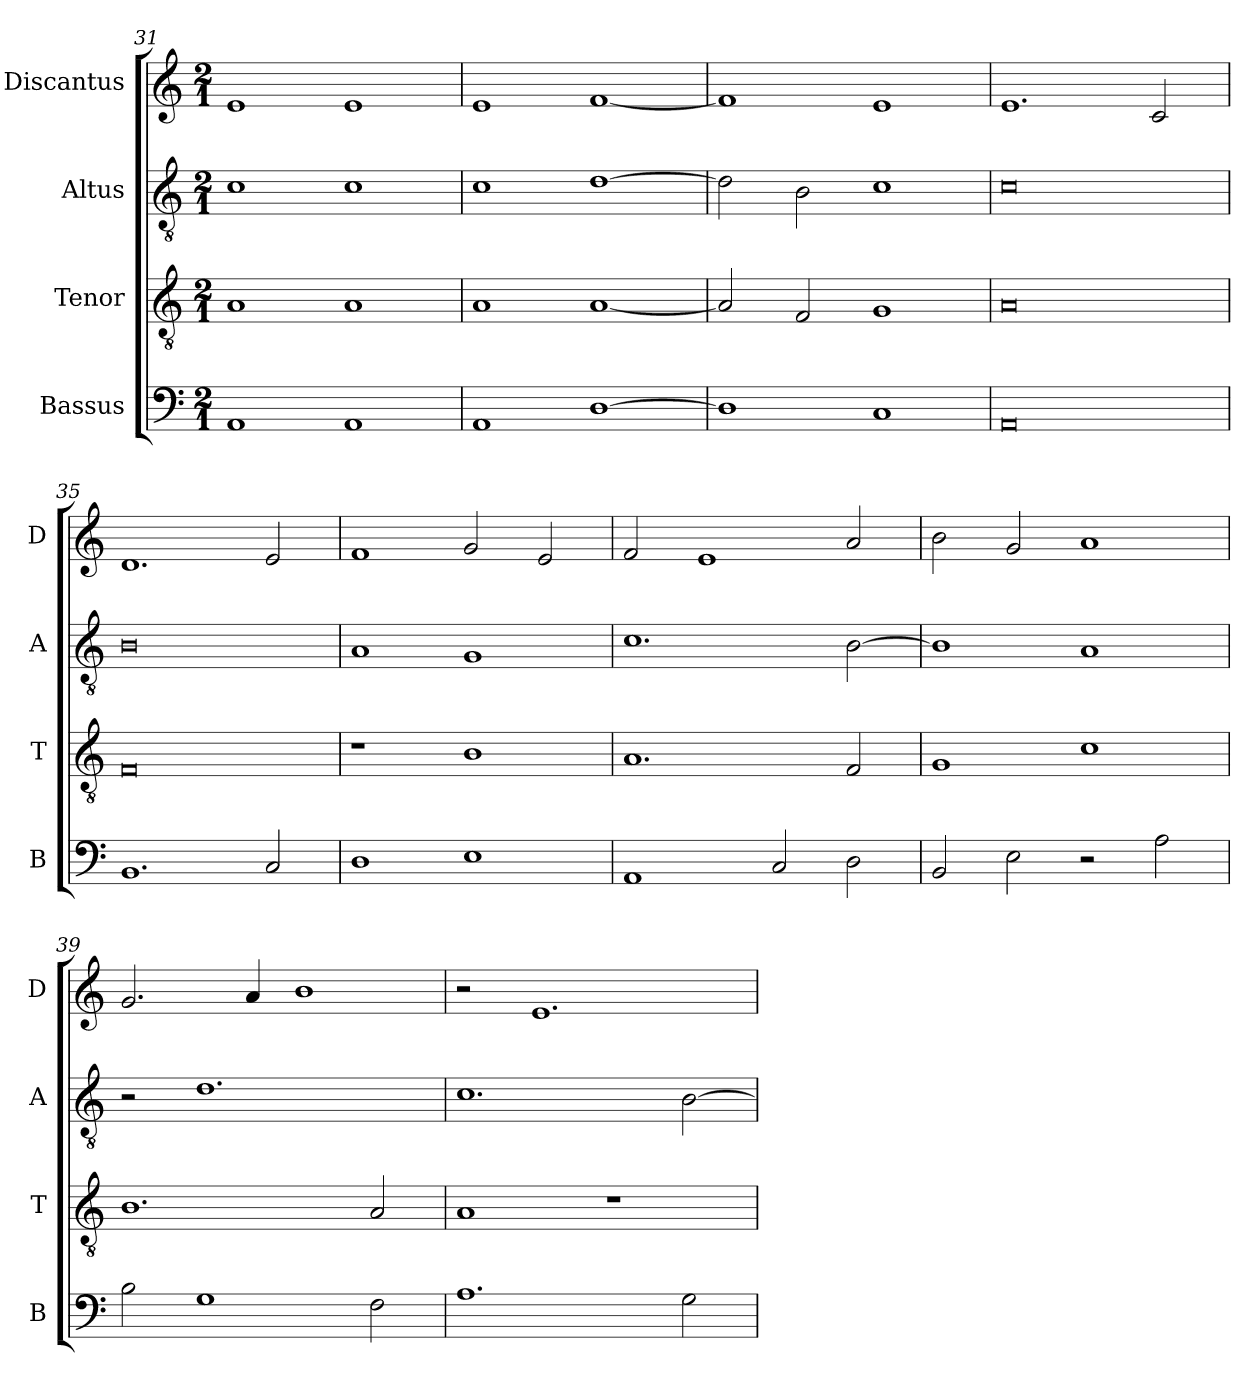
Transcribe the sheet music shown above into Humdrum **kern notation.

**kern	**kern	**kern	**kern
*part4	*part3	*part2	*part1
*staff4	*staff3	*staff2	*staff1
*I"Bassus	*I"Tenor	*I"Altus	*I"Discantus
*I'B	*I'T	*I'A	*I'D
*clefF4	*clefGv2	*clefGv2	*clefG2
*k[]	*k[]	*k[]	*k[]
*M2/1	*M2/1	*M2/1	*M2/1
=31	=31	=31	=31
1AA	1A	1c	1e
1AA	1A	1c	1e
=32	=32	=32	=32
1AA	1A	1c	1e
[1D	[1A	[1d	[1f
=33	=33	=33	=33
1D]	2A/]	2d\]	1f]
.	2F/	2B\	.
1C	1G	1c	1e
=34	=34	=34	=34
0AA	0A	0c	1.e
.	.	.	2c/
=35	=35	=35	=35
1.BB	0F	0B	1.d
2C/	.	.	2e/
=36	=36	=36	=36
1D	1r	1A	1f
1E	1B	1G	2g/
.	.	.	2e/
=37	=37	=37	=37
1AA	1.A	1.c	2f/
.	.	.	1e
2C/	.	.	.
2D\	2F/	[2B\	2a/
=38	=38	=38	=38
2BB/	1G	1B]	2b\
2E\	.	.	2g/
2r	1c	1A	1a
2A\	.	.	.
=39	=39	=39	=39
2B\	1.B	2r	2.g/
1G	.	1.d	.
.	.	.	4a/
.	.	.	1b
2F\	2A/	.	.
=40	=40	=40	=40
1.A	1A	1.c	2r
.	.	.	1.e
.	1r	.	.
2G\	.	[2B\	.
=	=	=	=
*-	*-	*-	*-
